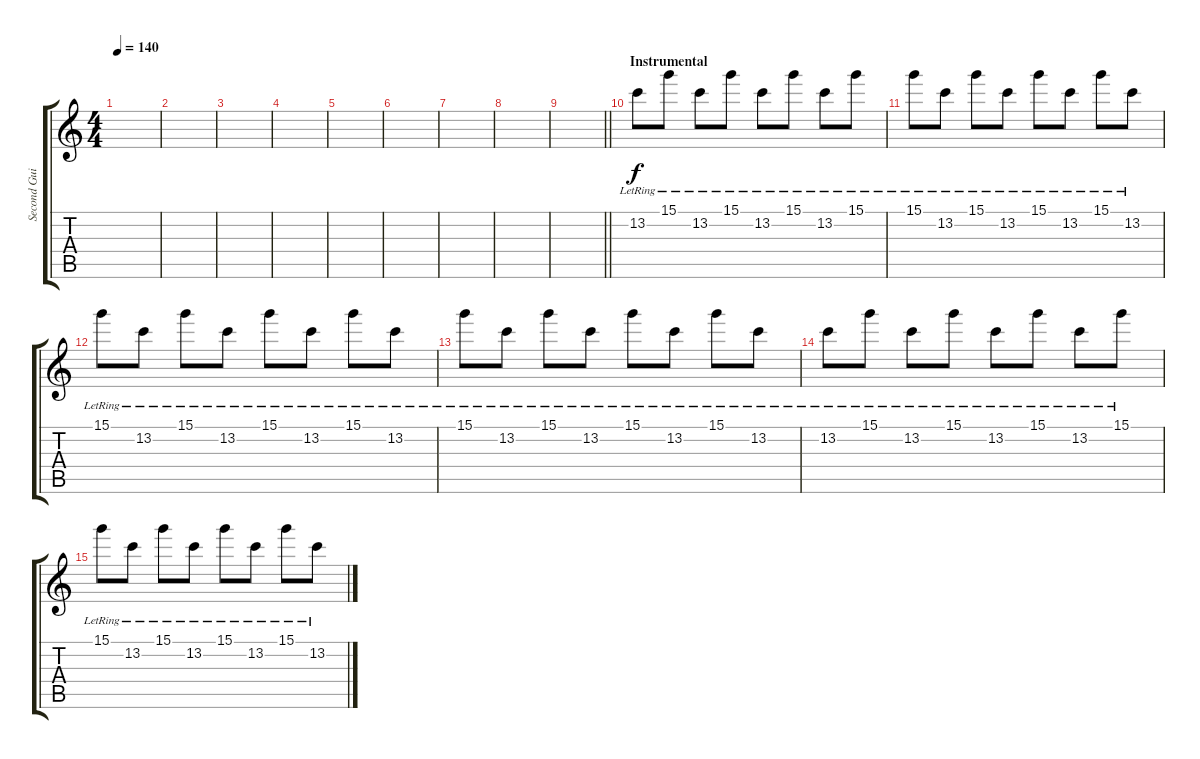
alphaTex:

\track ("Second Guitar - Simon Neil" "Second Gui") {instrument overdrivenguitar}
\staff {score tabs}
\tuning (E4 B3 G3 D3 A2 D2) {hide}
\ts (4 4)
\tempo 140
\clef g2
\ks c
|
|
|
|
|
|
|
|
\barLineRight lightlight
|
\section ("" "Instrumental")
13.2{lr}.8{volume 10} 15.1{lr}.8 13.2{lr}.8 15.1{lr}.8 13.2{lr}.8 15.1{lr}.8 13.2{lr}.8 15.1{lr}.8 |
15.1{lr}.8 13.2{lr}.8 15.1{lr}.8 13.2{lr}.8 15.1{lr}.8 13.2{lr}.8 15.1{lr}.8 13.2{lr}.8 |
15.1{lr}.8 13.2{lr}.8 15.1{lr}.8 13.2{lr}.8 15.1{lr}.8 13.2{lr}.8 15.1{lr}.8 13.2{lr}.8 |
15.1{lr}.8 13.2{lr}.8 15.1{lr}.8 13.2{lr}.8 15.1{lr}.8 13.2{lr}.8 15.1{lr}.8 13.2{lr}.8 |
13.2{lr}.8 15.1{lr}.8 13.2{lr}.8 15.1{lr}.8 13.2{lr}.8 15.1{lr}.8 13.2{lr}.8 15.1{lr}.8 |
15.1{lr}.8 13.2{lr}.8 15.1{lr}.8 13.2{lr}.8 15.1{lr}.8 13.2{lr}.8 15.1{lr}.8 13.2{lr}.8
